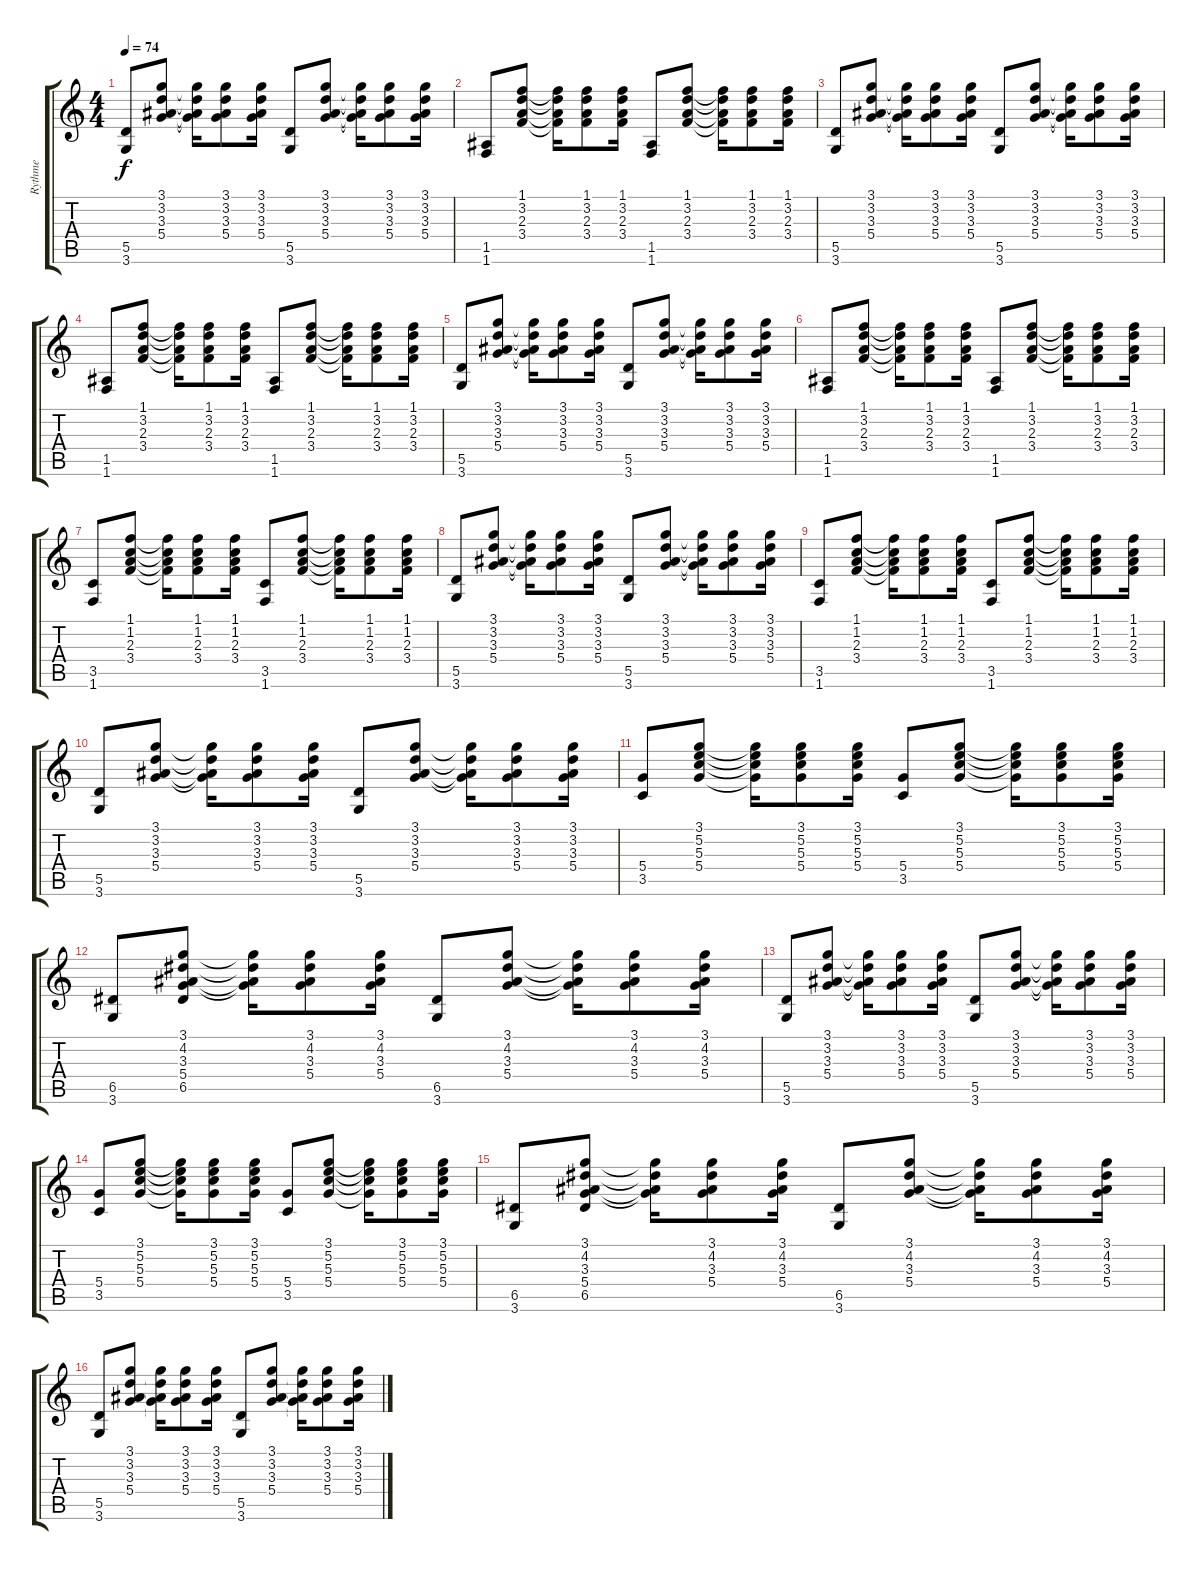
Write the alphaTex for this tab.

\track ("Rythme" "Rythme") {instrument acousticguitarnylon}
\staff {score tabs}
\tuning (E4 B3 G3 D3 A2 E2) {hide}
\ts (4 4)
\tempo 74
\clef g2
\ks c
(5.5 3.6).8{dy f} (3.1 3.2 3.3 5.4).8 (3.1{t} 3.2{t} 3.3{t} 5.4{t}).16 (3.1 3.2 3.3 5.4).8 (3.1 3.2 3.3 5.4).16 (5.5 3.6).8 (3.1 3.2 3.3 5.4).8 (3.1{t} 3.2{t} 3.3{t} 5.4{t}).16 (3.1 3.2 3.3 5.4).8 (3.1 3.2 3.3 5.4).16 |
(1.5 1.6).8 (1.1 3.2 2.3 3.4).8 (1.1{t} 3.2{t} 2.3{t} 3.4{t}).16 (1.1 3.2 2.3 3.4).8 (1.1 3.2 2.3 3.4).16 (1.5 1.6).8 (1.1 3.2 2.3 3.4).8 (1.1{t} 3.2{t} 2.3{t} 3.4{t}).16 (1.1 3.2 2.3 3.4).8 (1.1 3.2 2.3 3.4).16 |
(5.5 3.6).8 (3.1 3.2 3.3 5.4).8 (3.1{t} 3.2{t} 3.3{t} 5.4{t}).16 (3.1 3.2 3.3 5.4).8 (3.1 3.2 3.3 5.4).16 (5.5 3.6).8 (3.1 3.2 3.3 5.4).8 (3.1{t} 3.2{t} 3.3{t} 5.4{t}).16 (3.1 3.2 3.3 5.4).8 (3.1 3.2 3.3 5.4).16 |
(1.5 1.6).8 (1.1 3.2 2.3 3.4).8 (1.1{t} 3.2{t} 2.3{t} 3.4{t}).16 (1.1 3.2 2.3 3.4).8 (1.1 3.2 2.3 3.4).16 (1.5 1.6).8 (1.1 3.2 2.3 3.4).8 (1.1{t} 3.2{t} 2.3{t} 3.4{t}).16 (1.1 3.2 2.3 3.4).8 (1.1 3.2 2.3 3.4).16 |
(5.5 3.6).8 (3.1 3.2 3.3 5.4).8 (3.1{t} 3.2{t} 3.3{t} 5.4{t}).16 (3.1 3.2 3.3 5.4).8 (3.1 3.2 3.3 5.4).16 (5.5 3.6).8 (3.1 3.2 3.3 5.4).8 (3.1{t} 3.2{t} 3.3{t} 5.4{t}).16 (3.1 3.2 3.3 5.4).8 (3.1 3.2 3.3 5.4).16 |
(1.5 1.6).8 (1.1 3.2 2.3 3.4).8 (1.1{t} 3.2{t} 2.3{t} 3.4{t}).16 (1.1 3.2 2.3 3.4).8 (1.1 3.2 2.3 3.4).16 (1.5 1.6).8 (1.1 3.2 2.3 3.4).8 (1.1{t} 3.2{t} 2.3{t} 3.4{t}).16 (1.1 3.2 2.3 3.4).8 (1.1 3.2 2.3 3.4).16 |
(3.5 1.6).8 (1.1 1.2 2.3 3.4).8 (1.1{t} 1.2{t} 2.3{t} 3.4{t}).16 (1.1 1.2 2.3 3.4).8 (1.1 1.2 2.3 3.4).16 (3.5 1.6).8 (1.1 1.2 2.3 3.4).8 (1.1{t} 1.2{t} 2.3{t} 3.4{t}).16 (1.1 1.2 2.3 3.4).8 (1.1 1.2 2.3 3.4).16 |
(5.5 3.6).8 (3.1 3.2 3.3 5.4).8 (3.1{t} 3.2{t} 3.3{t} 5.4{t}).16 (3.1 3.2 3.3 5.4).8 (3.1 3.2 3.3 5.4).16 (5.5 3.6).8 (3.1 3.2 3.3 5.4).8 (3.1{t} 3.2{t} 3.3{t} 5.4{t}).16 (3.1 3.2 3.3 5.4).8 (3.1 3.2 3.3 5.4).16 |
(3.5 1.6).8 (1.1 1.2 2.3 3.4).8 (1.1{t} 1.2{t} 2.3{t} 3.4{t}).16 (1.1 1.2 2.3 3.4).8 (1.1 1.2 2.3 3.4).16 (3.5 1.6).8 (1.1 1.2 2.3 3.4).8 (1.1{t} 1.2{t} 2.3{t} 3.4{t}).16 (1.1 1.2 2.3 3.4).8 (1.1 1.2 2.3 3.4).16 |
(5.5 3.6).8 (3.1 3.2 3.3 5.4).8 (3.1{t} 3.2{t} 3.3{t} 5.4{t}).16 (3.1 3.2 3.3 5.4).8 (3.1 3.2 3.3 5.4).16 (5.5 3.6).8 (3.1 3.2 3.3 5.4).8 (3.1{t} 3.2{t} 3.3{t} 5.4{t}).16 (3.1 3.2 3.3 5.4).8 (3.1 3.2 3.3 5.4).16 |
(5.4 3.5).8 (3.1 5.2 5.3 5.4).8 (3.1{t} 5.2{t} 5.3{t} 5.4{t}).16 (3.1 5.2 5.3 5.4).8 (3.1 5.2 5.3 5.4).16 (5.4 3.5).8 (3.1 5.2 5.3 5.4).8 (3.1{t} 5.2{t} 5.3{t} 5.4{t}).16 (3.1 5.2 5.3 5.4).8 (3.1 5.2 5.3 5.4).16 |
(6.5 3.6).8 (3.1 4.2 3.3 5.4 6.5).8 (3.1{t} 4.2{t} 3.3{t} 5.4{t}).16 (3.1 4.2 3.3 5.4).8 (3.1 4.2 3.3 5.4).16 (6.5 3.6).8 (3.1 4.2 3.3 5.4).8 (3.1{t} 4.2{t} 3.3{t} 5.4{t}).16 (3.1 4.2 3.3 5.4).8 (3.1 4.2 3.3 5.4).16 |
(5.5 3.6).8 (3.1 3.2 3.3 5.4).8 (3.1{t} 3.2{t} 3.3{t} 5.4{t}).16 (3.1 3.2 3.3 5.4).8 (3.1 3.2 3.3 5.4).16 (5.5 3.6).8 (3.1 3.2 3.3 5.4).8 (3.1{t} 3.2{t} 3.3{t} 5.4{t}).16 (3.1 3.2 3.3 5.4).8 (3.1 3.2 3.3 5.4).16 |
(5.4 3.5).8 (3.1 5.2 5.3 5.4).8 (3.1{t} 5.2{t} 5.3{t} 5.4{t}).16 (3.1 5.2 5.3 5.4).8 (3.1 5.2 5.3 5.4).16 (5.4 3.5).8 (3.1 5.2 5.3 5.4).8 (3.1{t} 5.2{t} 5.3{t} 5.4{t}).16 (3.1 5.2 5.3 5.4).8 (3.1 5.2 5.3 5.4).16 |
(6.5 3.6).8 (3.1 4.2 3.3 5.4 6.5).8 (3.1{t} 4.2{t} 3.3{t} 5.4{t}).16 (3.1 4.2 3.3 5.4).8 (3.1 4.2 3.3 5.4).16 (6.5 3.6).8 (3.1 4.2 3.3 5.4).8 (3.1{t} 4.2{t} 3.3{t} 5.4{t}).16 (3.1 4.2 3.3 5.4).8 (3.1 4.2 3.3 5.4).16 |
(5.5 3.6).8 (3.1 3.2 3.3 5.4).8 (3.1{t} 3.2{t} 3.3{t} 5.4{t}).16 (3.1 3.2 3.3 5.4).8 (3.1 3.2 3.3 5.4).16 (5.5 3.6).8 (3.1 3.2 3.3 5.4).8 (3.1{t} 3.2{t} 3.3{t} 5.4{t}).16 (3.1 3.2 3.3 5.4).8 (3.1 3.2 3.3 5.4).16
